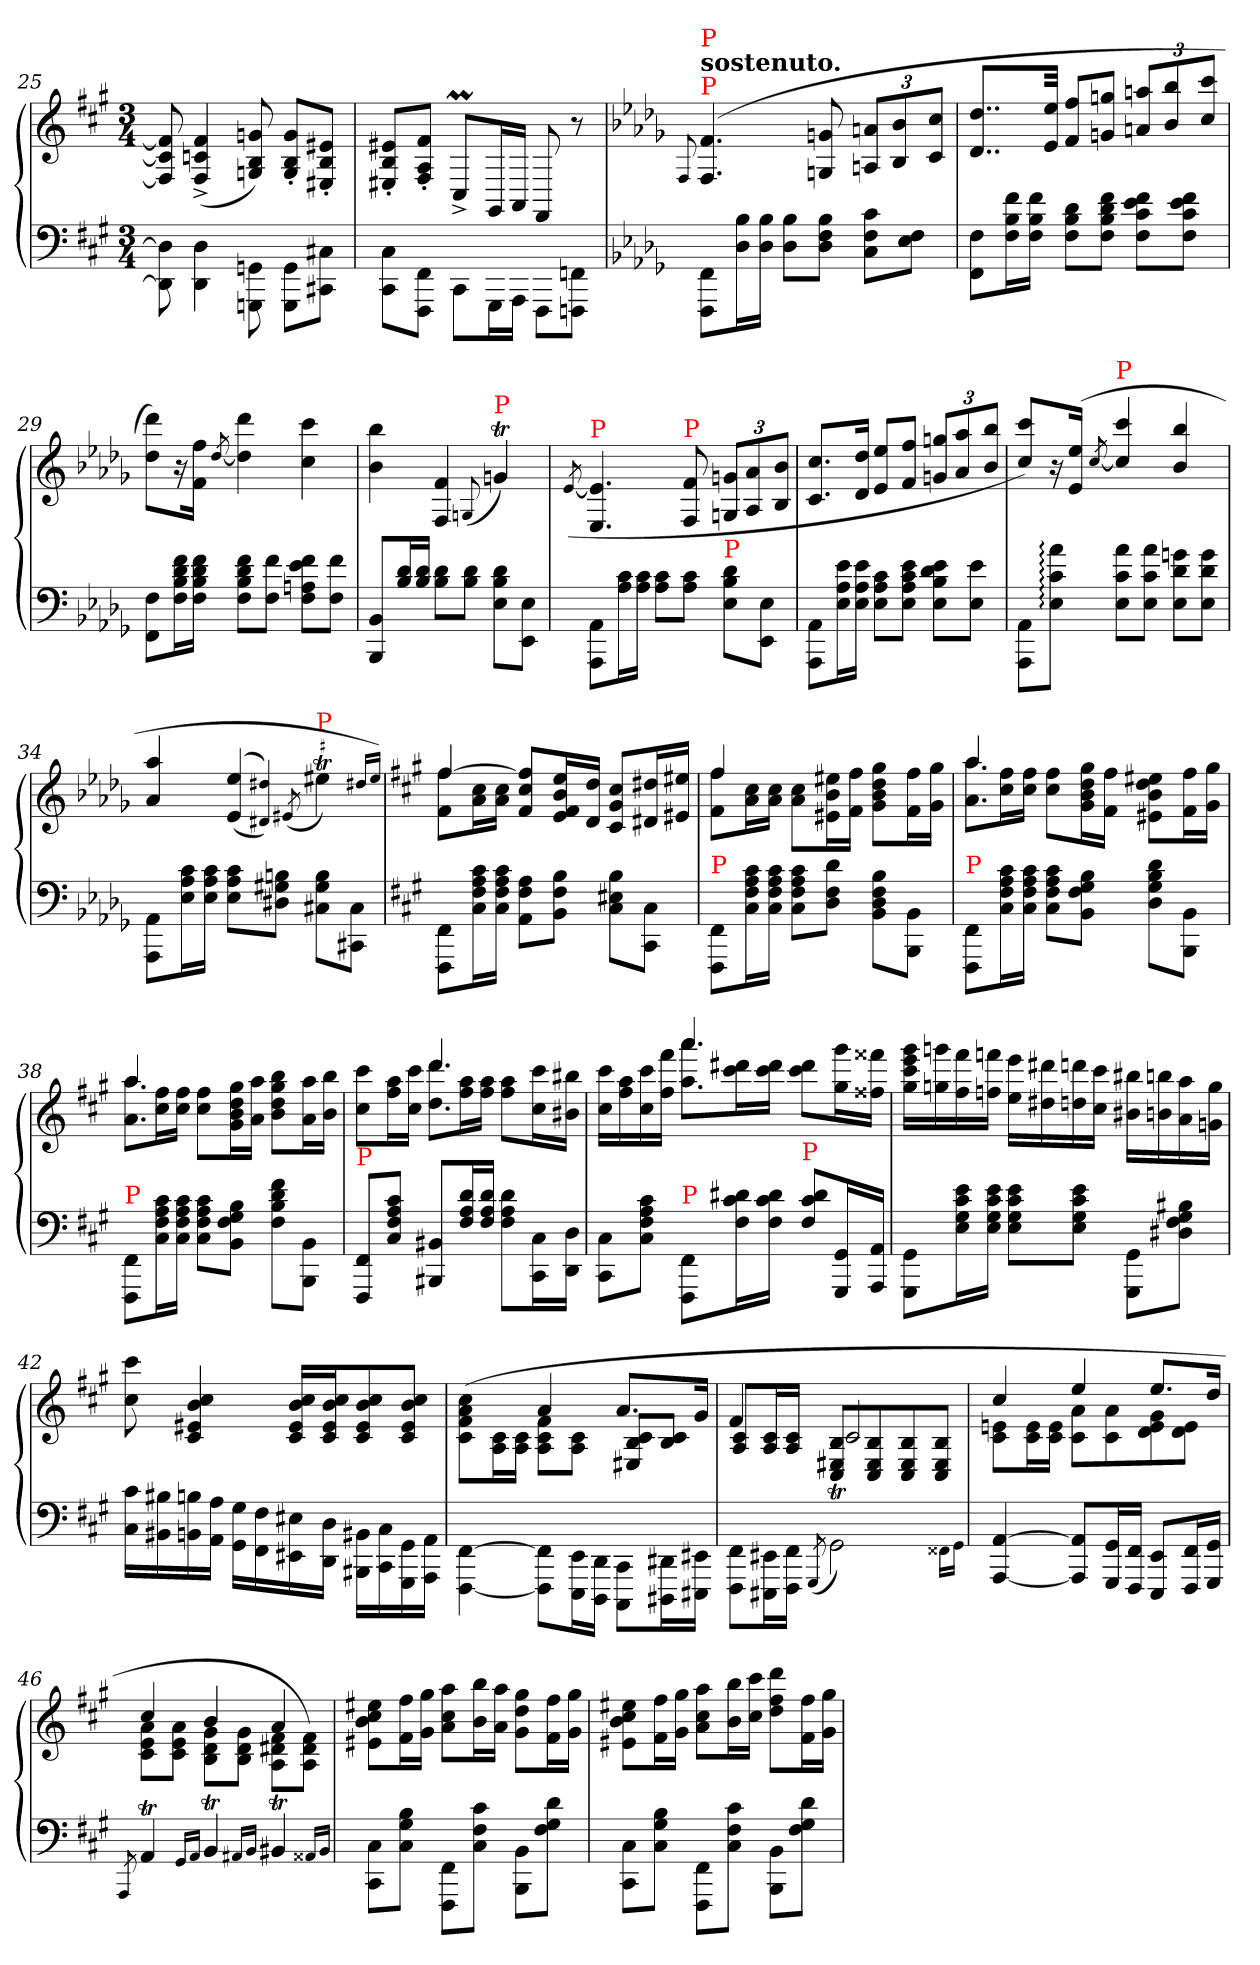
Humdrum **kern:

**kern	**kern
*part1	*part1
*staff2	*staff1
*clefF4	*clefG2
*k[f#c#g#]	*k[f#c#g#]
*f#:	*f#:
*M3/4	*M3/4
=25	=25
8D]\ 8DD]\	8f#]/ 8cn]/ 8F#]/
4D\ 4DD\	(>4f#^>/ 4c^>/ 4F#^>/
8GGn\ 8GGGn\	8gn/ 8B/ 8G/)
8GG\ 8GGG\L	8g'>/ 8B'>/ 8G'>/L
8C#X\ 8CC#X\J	8e#X'>/ 8B'>/ 8E#X'>/J
=26	=26
8C#\ 8CC#\L	8e#X'>/ 8B'>/ 8E#X'>/L
8FF#\ 8FFF#\J	8f#'>/ 8A'>/ 8F#'>/J
8CC#\L	8C#m^>/L
16GGG#\L	16GG#/L
16AAA\JJ	16AA/JJ
8FFF#\L	8FF#/
8FFn 8FFFnJ	8r
=27	=27
*k[b-e-a-d-g-]	*k[b-e-a-d-g-]
.	8qqF/
!	!LO:TX:a:color=red:t=P
!	!LO:TX:a:B:t=sostenuto.
!	!LO:TX:a:color=red:t=P
8FF\ 8FFF\L	(>4.f/ 4.F/
16B-\ 16D-\L	.
16B-\ 16D-\JJ	.
8B-\ 8D-\L	.
8B-\ 8F\ 8D-\J	8gn/ 8Gn/
*	*Xbrackettup
8c\ 8F\ 8C\L	12an/ 12An/L
.	12b- 12B-
8F 8E-J	.
.	12cc 12cJ
=28	=28
8F 8FFL	8..dd- 8..d-L
16f 16B- 16FL	.
16f 16B- 16FJJ	.
.	32ee- 32e-Jkk
8d- 8B- 8FL	8ff/ 8f/L
8f 8d- 8B- 8FJ	8ggn 8gnJ
8f 8e- 8c 8FL	12aan/ 12an/L
.	12bb- 12b-
8f 8e- 8c 8FJ	.
.	12ccc 12ccJ
=29	=29
8F 8FFL	8ddd- 8dd-L)
16f 16d- 16B- 16FL	16r
16f 16d- 16B- 16FJJ	16ff 16fJk
.	[8qdd-/
8f 8d- 8B- 8FL	4ddd- 4dd-]
8f 8FJ	.
8f 8e- 8An 8FL	4ccc 4cc
8f 8FJ	.
=30	=30
8BB- 8BBB-L	4bb- 4b-
16d- 16B-L	.
16d- 16B-JJ	.
8d-\ 8B-\L	4f/ 4F/
8d-\ 8B-\J	.
.	(<8qqGn/
!	!LO:TX:a:color=red:t=P
8d- 8B- 8E-L	4gnt)
8E- 8EE-J	.
=31	=31
.	(>[8qe-TTT/
!	!LO:TX:a:color=red:t=P
8AA-\ 8AAA-\L	4.e-]/ 4.E-/
16c\ 16A-\L	.
16c\ 16A-\JJ	.
8c\ 8A-\L	.
!	!LO:TX:a:color=red:t=P
8c\ 8A-\J	8f/ 8F/
!LO:TX:a:color=red:t=P	!
8d-\ 8B-\ 8E-\L	12gn/ 12Gn/L
.	12a-/ 12A-/
8E-\ 8EE-\J	.
.	12b- 12B-J
=32	=32
8AA- 8AAA-L	8.cc 8.cL
16e- 16A- 16E-L	.
16e- 16A- 16E-JJ	16dd- 16d-Jk
8c 8A- 8E-L	8ee-/ 8e-/L
8e- 8c 8A- 8E-J	8ff 8fJ
8e- 8d- 8B- 8E-L	12ggn/ 12gn/L
.	12aa- 12a-
8e- 8E-J	.
.	12bb- 12b-J
=33	=33
8AA-\ 8AAA-\L	8ccc/ 8cc/L)
8a-: 8c: 8E-:J	16r
.	(>16ee- 16e-Jk
.	[8qcc/
!	!LO:TX:a:color=red:t=P
8a- 8c 8E-L	4ccc/ 4cc]/
8a- 8c 8E-J	.
8gn 8d- 8E-L	4bb-/ 4b-/
8g 8d- 8E-J	.
=34	=34
8AA-\ 8AAA-\L	4aa-/ 4a-/
16c\ 16A-\ 16E-\L	.
16c\ 16A-\ 16E-\JJ	.
8c 8A- 8E-L	(<(>4ee- 4e-
8Bn 8G#X 8D#XJ	.
.	4qqdd#X/ 4qqd#X/))
.	(<8qe#X/
!	!LO:TX:a:color=red:t=P
!	!LO:TR:acc=#
8B\ 8G#\ 8C#X\L	4ee#Xt)
8C# 8CC#J	.
.	16qqdd#XTTT/LL
.	16qqee#/JJ)
=35	=35
*k[f#c#g#]	*k[f#c#g#]
*	*^
8FF#\ 8FFF#\L	[4ff#	8ff# 8f#L
16c# 16A 16F# 16C#L	.	16cc# 16aL
16c# 16A 16F# 16C#JJ	.	16cc# 16aJJ
8A\ 8F#\ 8AA\L	8ff#] 8cc# 8f#L	2ryy
8B 8F# 8BBJ	16ee 16b 16f# 16eL	.
.	16dd 16dJJ	.
8B\ 8E#X\ 8C#\L	8cc# 8g# 8c#L	.
8C# 8CC#J	16dd#X 16d#XL	.
.	16ee#X 16e#XJJ	.
=36	=36	=36
!LO:TX:a:color=red:t=P	!	!
8FF#/ 8FFF#/L	4ff#	8ff# 8f#L
16c#\ 16A\ 16F#\ 16C#\L	.	16cc# 16aL
16c#\ 16A\ 16F#\ 16C#\JJ	.	16cc# 16aJJ
8c# 8A 8F# 8C#L	2ryy	8cc# 8aL
8d 8F# 8DJ	.	16ee#X 16b 16e#XL
.	.	16ff# 16f#JJ
8B\ 8F#\ 8D\ 8BB\L	.	8gg# 8dd 8b 8g#L
8BB 8BBBJ	.	16ff# 16f#L
.	.	16gg# 16g#JJ
=37	=37	=37
!LO:TX:a:color=red:t=P	!	!
!	!	!LO:N:vis=8.
8FF#/ 8FFF#/L	4aa	8aa 8aL
16c#\ 16A\ 16F#\ 16C#\L	.	16ff# 16cc#L
16c#\ 16A\ 16F#\ 16C#\JJ	.	16ff# 16cc#JJ
8c# 8A 8F# 8C#L	2ryy	8ff# 8cc#L
8B 8G# 8F# 8BBJ	.	16gg# 16dd 16b 16g#L
.	.	16ff# 16f#JJ
8d\ 8B\ 8G#\ 8D\L	.	8ee#X 8dd 8b 8e#XL
8BB 8BBBJ	.	16ff# 16f#L
.	.	16gg# 16g#JJ
=38	=38	=38
!LO:TX:a:color=red:t=P	!	!
!	!	!LO:N:vis=8.
8FF#/ 8FFF#/L	4aa	8aa 8aL
16c#\ 16A\ 16F#\ 16C#\L	.	16ff# 16cc#L
16c#\ 16A\ 16F#\ 16C#\JJ	.	16ff# 16cc#JJ
8c# 8A 8F# 8C#L	2ryy	8ff# 8cc#L
8B 8G# 8F# 8BBJ	.	16gg# 16dd 16b 16g#L
.	.	16aa 16aJJ
8f# 8d 8B 8F#L	.	8bb 8gg# 8dd 8bL
8BB 8BBBJ	.	16aa 16aL
.	.	16bb 16bJJ
=39	=39	=39
!LO:TX:a:color=red:t=P	!	!
8FF#/ 8FFF#/L	4ryy	8ccc# 8cc#L
8c#\ 8A\ 8F#\ 8C#\J	.	16aa 16ff#L
.	.	16ccc# 16cc#JJ
!	!	!LO:N:vis=8.
8BB#X 8BBB#XL	4ddd	8ddd 8ddL
16d 16A 16F#L	.	16aa 16ff#L
16d 16A 16F#JJ	.	16aa 16ff#JJ
8d\ 8A\ 8F#\L	4ryy	8aa 8ff#L
16C# 16CC#L	.	16ccc# 16cc#L
16D 16DDJJ	.	16bb#X 16b#XJJ
=40	=40	=40
8C#\ 8CC#\L	4ryy	16ccc# 16cc#LL
.	.	16aa 16ff#
8c# 8A 8F# 8C#J	.	16ccc# 16cc#
.	.	16fff# 16ff#JJ
!LO:TX:a:color=red:t=P	!	!
!	!	!LO:N:vis=8.
8FF#/ 8FFF#/L	4aaa	8aaa 8aaL
16d#X\ 16c#\ 16F#\L	.	16ddd#X 16ccc#L
16d#\ 16c#\ 16F#\JJ	.	16ddd# 16ccc#JJ
!LO:TX:a:color=red:t=P	!	!
8d#\ 8c#\ 8F#\L	4ryy	8ddd# 8ccc#L
16GG#/ 16GGG#/L	.	16ggg# 16gg#L
16AA/ 16AAA/JJ	.	16fff##X 16ff##XJJ
*	*v	*v
=41	=41
8GG# 8GGG#L	16ggg# 16eee 16ccc# 16gg#LL
.	16gggn 16ggn
16e 16c# 16G# 16EL	16fff# 16ff#
16e 16c# 16G# 16EJJ	16fffn 16ffnJJ
8e 8c# 8G# 8EL	16eee 16eeLL
.	16ddd#X 16dd#X
8e 8c# 8G# 8EJ	16dddn 16ddn
.	16ccc# 16cc#JJ
8GG#\ 8GGG#\L	16bb#X 16b#XLL
.	16bbn 16bn
8B#X 8G# 8F# 8D#XJ	16aa 16a
.	16gg 16gJJ
=42	=42
16c# 16C#LL	8ccc# 8cc#
16B#X 16BB#X	.
16Bn 16BBn	4cc# 4b 4e#X 4c#
16A 16AAJJ	.
16G#\ 16GG#\LL	.
16F# 16FF#	.
16E#X 16EE#	16cc# 16b 16e# 16c#LL
16D 16DDJJ	16cc# 16b 16e# 16c#J
16BB#X\ 16BBB#X\LL	8cc# 8b 8e# 8c#
16C# 16CC#	.
16GG# 16GGG#	8cc# 8b 8e# 8c#J
16AA 16AAAJJ	.
=43	=43
*	*^
[4FF#\ [4FFF#\	(>8cc#\ 8a\ 8f#\ 8c#\L	4ryy
.	16c# 16AL	.
.	16c# 16AJJ	.
8FF#]\ 8FFF#]\L	4a	8f# 8c# 8AL
16EE 16EEEL	.	8c# 8AJ
16DD 16DDDJJ	.	.
8CC#\ 8CCC#\L	8.aL	8c#/ 8B/ 8E#X/L
16DD#X\ 16DDD#X\L	.	8c#/ 8B/J
16EE#X\ 16EEE#X\JJ	16g#Jk	.
=44	=44	=44
8FF#\ 8FFF#\L	4f#	8c#/ 8A/L
16EE#X\ 16EEE#X\L	.	16c#/ 16A/L
16FF#\ 16FFF#\JJ	.	16c#/ 16A/JJ
(<8qGGG#/	.	.
2GG#t\)	8B/ 8E#X/ 8C#/L	2c#/
.	8B/ 8E#/ 8C#/	.
.	8B/ 8E#/ 8C#/	.
.	8B/ 8E#/ 8C#/J	.
16qqFF##XTTT\LL	.	.
16qqGG#\JJ	.	.
=45	=45	=45
[4AA [4AAA	4cc#	8en 8c#L
.	.	16e 16c#L
.	.	16e 16c#JJ
8AA] 8AAA]L	4ee	8a 8c#L
16GG# 16GGG#L	.	8a 8c#
16FF# 16FFF#JJ	.	.
8EE 8EEEL	8.eeL	8g# 8e 8d
16FF# 16FFF#L	.	8e 8dJ
16GG# 16GGG#JJ	16ddJk	.
=46	=46	=46
8qAAA/	.	.
4AAT	4cc#	8a 8e 8c#L
.	.	8a 8e 8c#J
16qqGG#TTT/LL	.	.
16qqAA/JJ	.	.
4BBT	4b	8g# 8d 8BL
.	.	8g# 8d 8BJ
16qqAA#XTTT/LL	.	.
16qqBB/JJ	.	.
4BB#Xt	4a	8f# 8d#X 8AL
.	.	8f# 8d# 8AJ)
*	*v	*v
16qqAA##XTTT/LL	.
16qqBB#/JJ	.
=47	=47
8C#\ 8CC#\L	8ee#X 8cc# 8b 8e#XL
8B 8G# 8C#J	16ff# 16f#L
.	16gg# 16g#JJ
8FF#\ 8FFF#\L	8aa 8cc# 8aL
8c# 8F# 8C#J	16bb 16bL
.	16aa 16aJJ
8BB\ 8BBB\L	8gg# 8dd 8g#L
8d 8G# 8F#J	16ff# 16f#L
.	16gg# 16g#JJ
=48	=48
8C#\ 8CC#\L	8ee#X 8cc# 8b 8e#XL
8B 8G# 8C#J	16ff# 16f#L
.	16gg# 16g#JJ
8FF#\ 8FFF#\L	8aa 8cc# 8aL
8c# 8F# 8C#J	16bb 16bL
.	16ccc# 16cc#JJ
8BB\ 8BBB\L	8ddd 8ff# 8ddL
8d 8G# 8F#J	16ff# 16f#L
.	16gg# 16g#JJ
=	=
*-	*-
